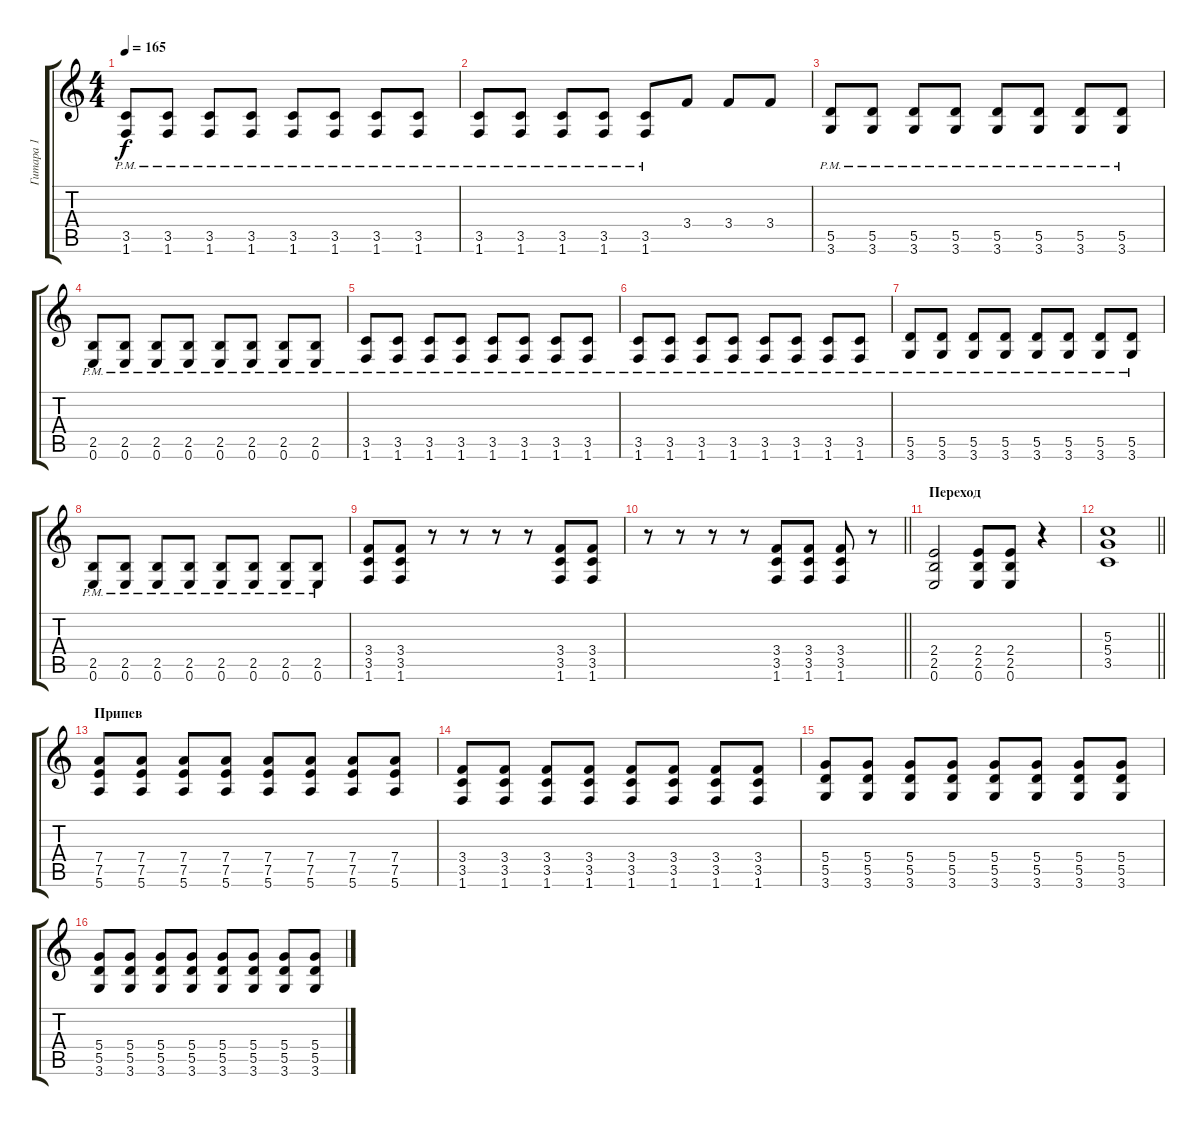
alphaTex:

\track ("Гитара 1" "Гитара 1") {instrument distortionguitar}
\staff {score tabs}
\tuning (E4 B3 G3 D3 A2 E2) {hide}
\ts (4 4)
\tempo 165
\clef g2
\ks c
(3.5{pm} 1.6{pm}).8{dy f} (3.5{pm} 1.6{pm}).8 (3.5{pm} 1.6{pm}).8 (3.5{pm} 1.6{pm}).8 (3.5{pm} 1.6{pm}).8 (3.5{pm} 1.6{pm}).8 (3.5{pm} 1.6{pm}).8 (3.5{pm} 1.6{pm}).8 |
(3.5{pm} 1.6{pm}).8 (3.5{pm} 1.6{pm}).8 (3.5{pm} 1.6{pm}).8 (3.5{pm} 1.6{pm}).8 (3.5{pm} 1.6{pm}).8 3.4.8 3.4.8 3.4.8 |
(5.5{pm} 3.6{pm}).8 (5.5{pm} 3.6{pm}).8 (5.5{pm} 3.6{pm}).8 (5.5{pm} 3.6{pm}).8 (5.5{pm} 3.6{pm}).8 (5.5{pm} 3.6{pm}).8 (5.5{pm} 3.6{pm}).8 (5.5{pm} 3.6{pm}).8 |
(2.5{pm} 0.6{pm}).8 (2.5{pm} 0.6{pm}).8 (2.5{pm} 0.6{pm}).8 (2.5{pm} 0.6{pm}).8 (2.5{pm} 0.6{pm}).8 (2.5{pm} 0.6{pm}).8 (2.5{pm} 0.6{pm}).8 (2.5{pm} 0.6{pm}).8 |
(3.5{pm} 1.6{pm}).8 (3.5{pm} 1.6{pm}).8 (3.5{pm} 1.6{pm}).8 (3.5{pm} 1.6{pm}).8 (3.5{pm} 1.6{pm}).8 (3.5{pm} 1.6{pm}).8 (3.5{pm} 1.6{pm}).8 (3.5{pm} 1.6{pm}).8 |
(3.5{pm} 1.6{pm}).8 (3.5{pm} 1.6{pm}).8 (3.5{pm} 1.6{pm}).8 (3.5{pm} 1.6{pm}).8 (3.5{pm} 1.6{pm}).8 (3.5{pm} 1.6{pm}).8 (3.5{pm} 1.6{pm}).8 (3.5{pm} 1.6{pm}).8 |
(5.5{pm} 3.6{pm}).8 (5.5{pm} 3.6{pm}).8 (5.5{pm} 3.6{pm}).8 (5.5{pm} 3.6{pm}).8 (5.5{pm} 3.6{pm}).8 (5.5{pm} 3.6{pm}).8 (5.5{pm} 3.6{pm}).8 (5.5{pm} 3.6{pm}).8 |
(2.5{pm} 0.6{pm}).8 (2.5{pm} 0.6{pm}).8 (2.5{pm} 0.6{pm}).8 (2.5{pm} 0.6{pm}).8 (2.5{pm} 0.6{pm}).8 (2.5{pm} 0.6{pm}).8 (2.5{pm} 0.6{pm}).8 (2.5{pm} 0.6{pm}).8 |
(3.4 3.5 1.6).8 (3.4 3.5 1.6).8 r.8 r.8 r.8 r.8 (3.4 3.5 1.6).8 (3.4 3.5 1.6).8 |
\barLineRight lightlight
r.8 r.8 r.8 r.8 (3.4 3.5 1.6).8 (3.4 3.5 1.6).8 (3.4 3.5 1.6).8 r.8 |
\section ("" "Переход")
(2.4 2.5 0.6).2 (2.4 2.5 0.6).8 (2.4 2.5 0.6).8 r.4 |
\barLineRight lightlight
(5.3 5.4 3.5).1 |
\section ("" "Припев")
(7.4 7.5 5.6).8 (7.4 7.5 5.6).8 (7.4 7.5 5.6).8 (7.4 7.5 5.6).8 (7.4 7.5 5.6).8 (7.4 7.5 5.6).8 (7.4 7.5 5.6).8 (7.4 7.5 5.6).8 |
(3.4 3.5 1.6).8 (3.4 3.5 1.6).8 (3.4 3.5 1.6).8 (3.4 3.5 1.6).8 (3.4 3.5 1.6).8 (3.4 3.5 1.6).8 (3.4 3.5 1.6).8 (3.4 3.5 1.6).8 |
(5.4 5.5 3.6).8 (5.4 5.5 3.6).8 (5.4 5.5 3.6).8 (5.4 5.5 3.6).8 (5.4 5.5 3.6).8 (5.4 5.5 3.6).8 (5.4 5.5 3.6).8 (5.4 5.5 3.6).8 |
(5.4 5.5 3.6).8 (5.4 5.5 3.6).8 (5.4 5.5 3.6).8 (5.4 5.5 3.6).8 (5.4 5.5 3.6).8 (5.4 5.5 3.6).8 (5.4 5.5 3.6).8 (5.4 5.5 3.6).8
